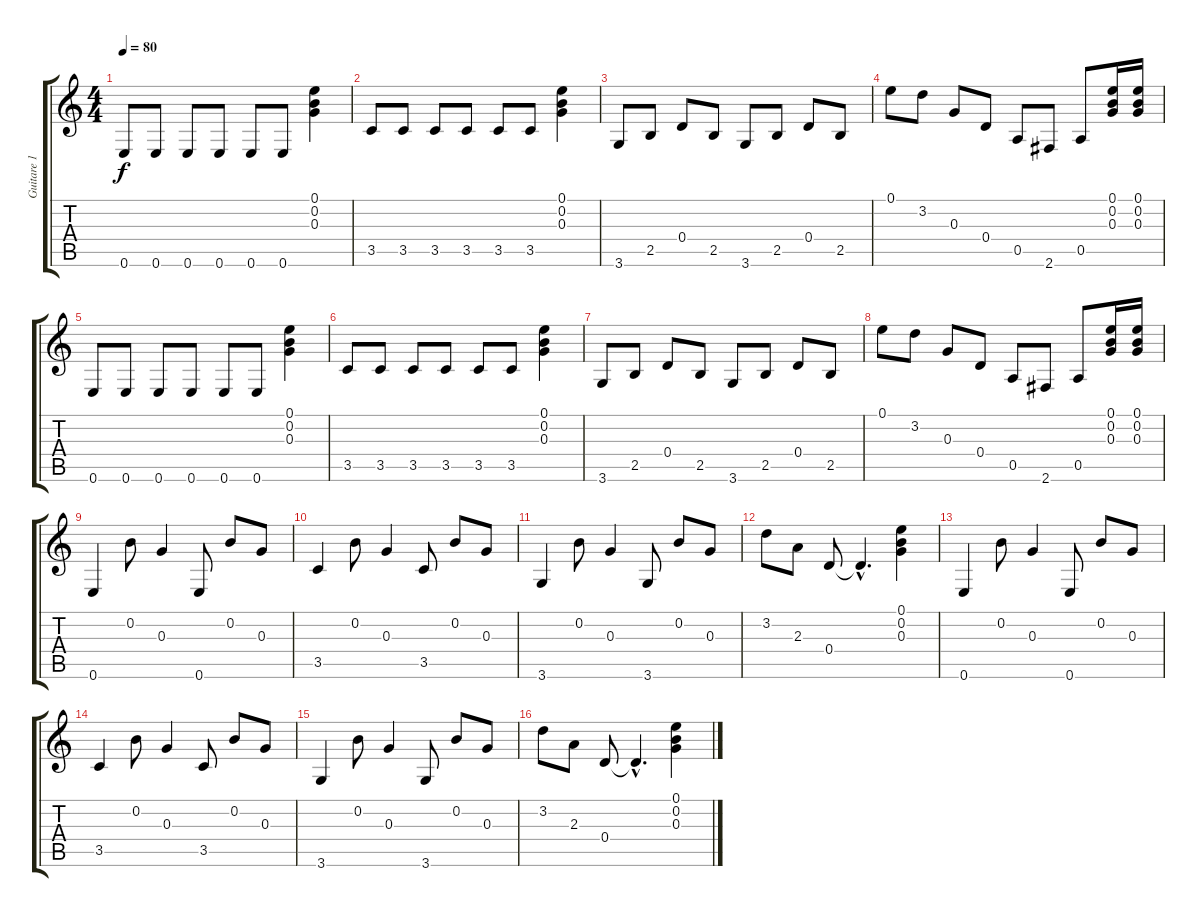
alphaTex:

\track ("Guitare 1" "Guitare 1") {instrument electricguitarclean}
\staff {score tabs}
\tuning (E4 B3 G3 D3 A2 E2) {hide}
\ts (4 4)
\tempo 80
\clef g2
\ks c
0.6.8{dy f} 0.6.8 0.6.8 0.6.8 0.6.8 0.6.8 (0.1 0.2 0.3).4 |
3.5.8 3.5.8 3.5.8 3.5.8 3.5.8 3.5.8 (0.1 0.2 0.3).4 |
3.6.8 2.5.8 0.4.8 2.5.8 3.6.8 2.5.8 0.4.8 2.5.8 |
0.1.8 3.2.8 0.3.8 0.4.8 0.5.8 2.6.8 0.5.8 (0.1 0.2 0.3).16 (0.1 0.2 0.3).16 |
0.6.8 0.6.8 0.6.8 0.6.8 0.6.8 0.6.8 (0.1 0.2 0.3).4 |
3.5.8 3.5.8 3.5.8 3.5.8 3.5.8 3.5.8 (0.1 0.2 0.3).4 |
3.6.8 2.5.8 0.4.8 2.5.8 3.6.8 2.5.8 0.4.8 2.5.8 |
0.1.8 3.2.8 0.3.8 0.4.8 0.5.8 2.6.8 0.5.8 (0.1 0.2 0.3).16 (0.1 0.2 0.3).16 |
0.6.4 0.2.8 0.3.4 0.6.8 0.2.8 0.3.8 |
3.5.4 0.2.8 0.3.4 3.5.8 0.2.8 0.3.8 |
3.6.4 0.2.8 0.3.4 3.6.8 0.2.8 0.3.8 |
3.2.8 2.3.8 0.4.8 0.4{hac t}.4{d} (0.1 0.2 0.3).4 |
0.6.4 0.2.8 0.3.4 0.6.8 0.2.8 0.3.8 |
3.5.4 0.2.8 0.3.4 3.5.8 0.2.8 0.3.8 |
3.6.4 0.2.8 0.3.4 3.6.8 0.2.8 0.3.8 |
3.2.8 2.3.8 0.4.8 0.4{hac t}.4{d} (0.1 0.2 0.3).4
